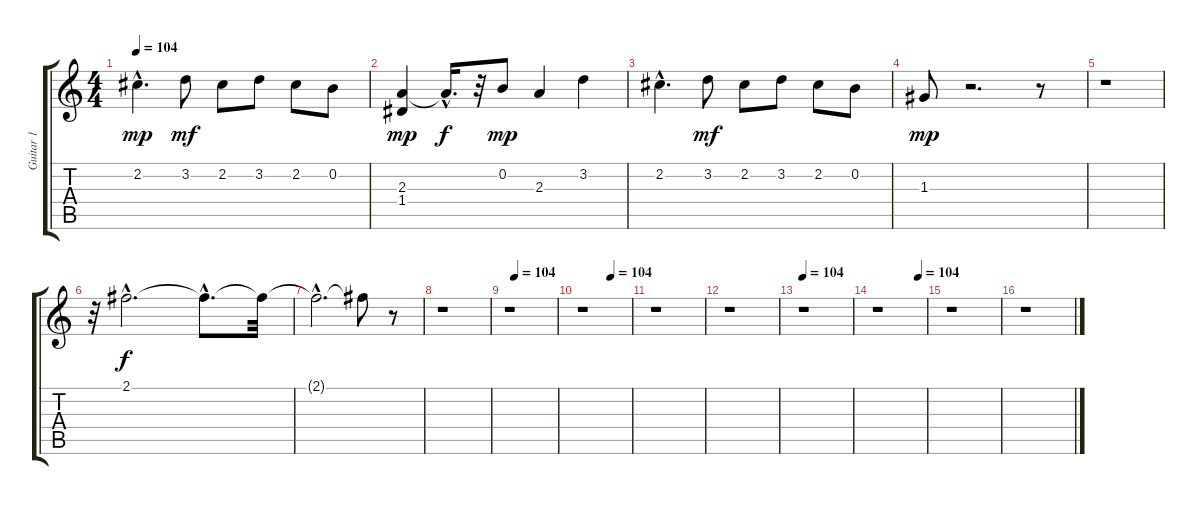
\track ("Guitar 1" "Guitar 1") {instrument distortionguitar}
\staff {score tabs}
\tuning (E4 B3 G3 D3 A2 E2) {hide}
\ts (4 4)
\tempo 104
\clef g2
\ks c
2.2{hac}.4{d dy mp} 3.2.8{dy mf} 2.2.8 3.2.8 2.2.8 0.2.8 |
(2.3 1.4).4{dy mp} 2.3{hac t}.16{d dy f} r.32 0.2.8{dy mp} 2.3.4 3.2.4 |
2.2{hac}.4{d} 3.2.8{dy mf} 2.2.8 3.2.8 2.2.8 0.2.8 |
1.3.8{dy mp} r.2{d} r.8 |
r.1 |
r.32 2.1{hac}.2{d dy f} 2.1{hac t}.8{d} 2.1{t}.32 |
2.1{hac t}.2{d} 2.1{t}.8 r.8 |
r.1 |
\tempo (104 0.125)
r.1 |
\tempo (104 0.59375)
r.1 |
r.1 |
r.1 |
\tempo 104
r.1 |
\tempo (104 0.84375)
r.1 |
r.1 |
r.1
